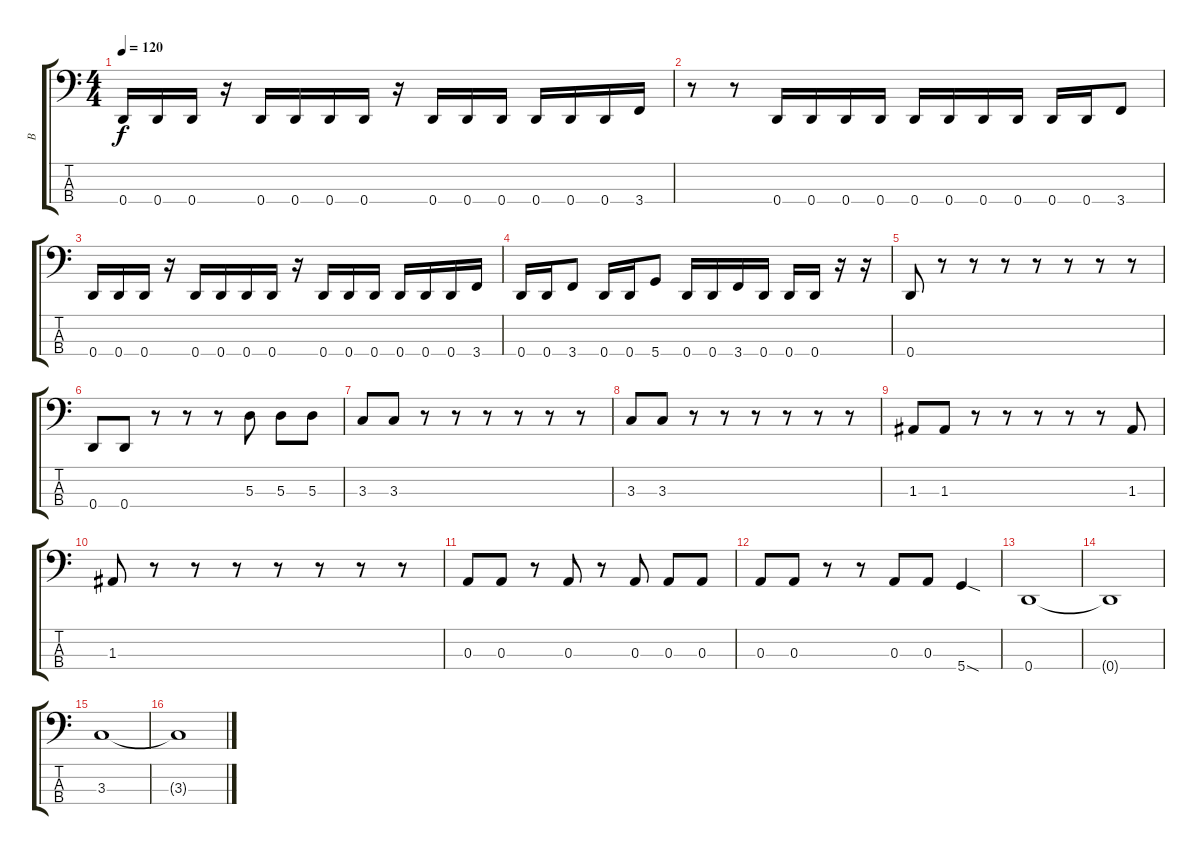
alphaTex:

\track ("B" "B") {instrument electricbasspick}
\staff {score tabs}
\tuning (G2 D2 A1 D1) {hide}
\ts (4 4)
\tempo 120
\clef f4
\ks c
0.4.16{dy f} 0.4.16 0.4.16 r.16 0.4.16 0.4.16 0.4.16 0.4.16 r.16 0.4.16 0.4.16 0.4.16 0.4.16 0.4.16 0.4.16 3.4.16 |
r.8 r.8 0.4.16 0.4.16 0.4.16 0.4.16 0.4.16 0.4.16 0.4.16 0.4.16 0.4.16 0.4.16 3.4.8 |
0.4.16 0.4.16 0.4.16 r.16 0.4.16 0.4.16 0.4.16 0.4.16 r.16 0.4.16 0.4.16 0.4.16 0.4.16 0.4.16 0.4.16 3.4.16 |
0.4.16 0.4.16 3.4.8 0.4.16 0.4.16 5.4.8 0.4.16 0.4.16 3.4.16 0.4.16 0.4.16 0.4.16 r.16 r.16 |
0.4.8 r.8 r.8 r.8 r.8 r.8 r.8 r.8 |
0.4.8 0.4.8 r.8 r.8 r.8 5.3.8 5.3.8 5.3.8 |
3.3.8 3.3.8 r.8 r.8 r.8 r.8 r.8 r.8 |
3.3.8 3.3.8 r.8 r.8 r.8 r.8 r.8 r.8 |
1.3.8 1.3.8 r.8 r.8 r.8 r.8 r.8 1.3.8 |
1.3.8 r.8 r.8 r.8 r.8 r.8 r.8 r.8 |
0.3.8 0.3.8 r.8 0.3.8 r.8 0.3.8 0.3.8 0.3.8 |
0.3.8 0.3.8 r.8 r.8 0.3.8 0.3.8 5.4{sod}.4 |
0.4.1 |
0.4{t}.1 |
3.3.1 |
3.3{t}.1
